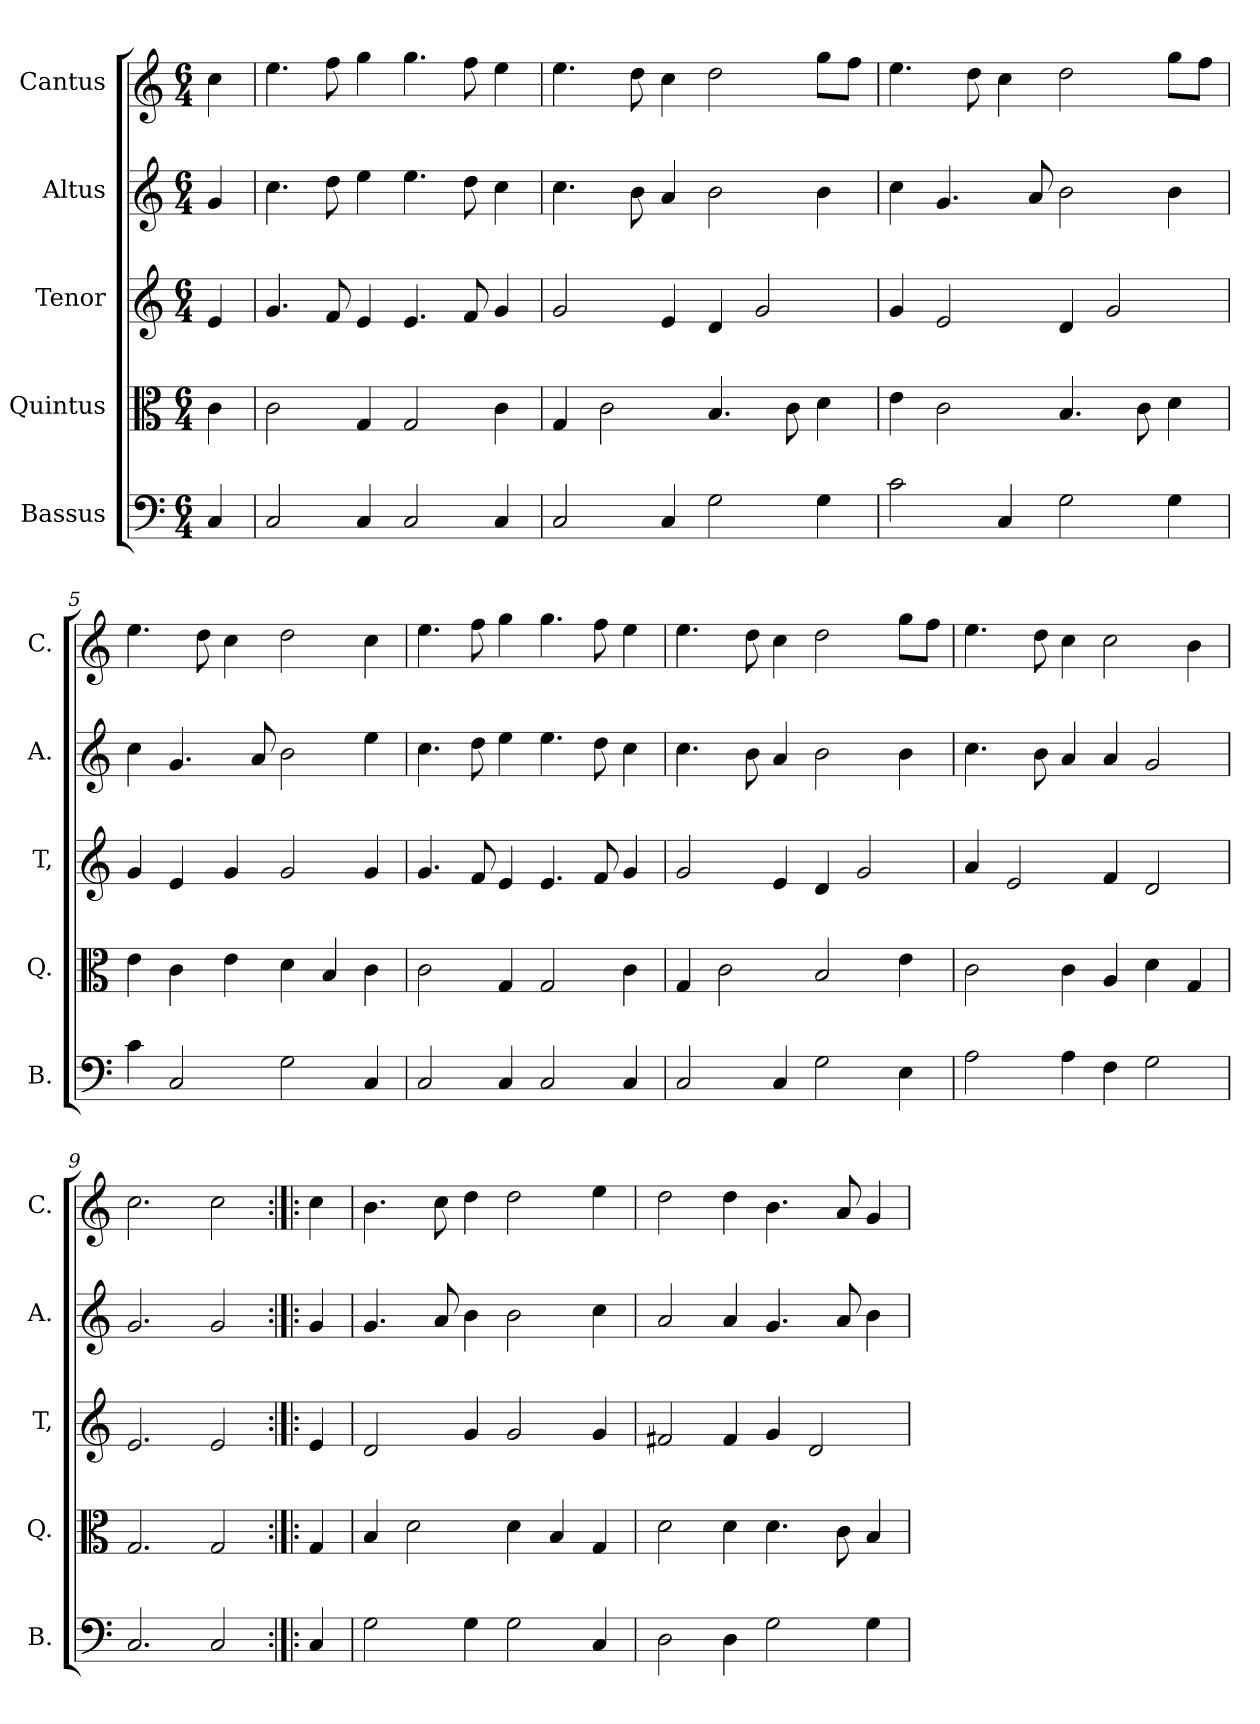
**kern	**kern	**kern	**kern	**kern
*part5	*part4	*part3	*part2	*part1
*staff5	*staff4	*staff3	*staff2	*staff1
*I"Bassus	*I"Quintus	*I"Tenor	*I"Altus	*I"Cantus
*I'B.	*I'Q.	*I'T,	*I'A.	*I'C.
*clefF4	*clefC3	*clefG2	*clefG2	*clefG2
*k[]	*k[]	*k[]	*k[]	*k[]
*C:	*C:	*C:	*C:	*C:
*M6/4	*M6/4	*M6/4	*M6/4	*M6/4
=1	=1	=1	=1	=1
4C/	4c\	4e/	4g/	4cc\
=2	=2	=2	=2	=2
2C/	2c\	4.g/	4.cc\	4.ee\
.	.	8f/	8dd\	8ff\
4C/	4G/	4e/	4ee\	4gg\
2C/	2G/	4.e/	4.ee\	4.gg\
.	.	8f/	8dd\	8ff\
4C/	4c\	4g/	4cc\	4ee\
=3	=3	=3	=3	=3
2C/	4G/	2g/	4.cc\	4.ee\
.	2c\	.	.	.
.	.	.	8b\	8dd\
4C/	.	4e/	4a/	4cc\
2G\	4.B/	4d/	2b\	2dd\
.	.	2g/	.	.
.	8c\	.	.	.
4G\	4d\	.	4b\	8gg\L
.	.	.	.	8ff\J
=4	=4	=4	=4	=4
2c\	4e\	4g/	4cc\	4.ee\
.	2c\	2e/	4.g/	.
.	.	.	.	8dd\
4C/	.	.	.	4cc\
.	.	.	8a/	.
2G\	4.B/	4d/	2b\	2dd\
.	.	2g/	.	.
.	8c\	.	.	.
4G\	4d\	.	4b\	8gg\L
.	.	.	.	8ff\J
=5	=5	=5	=5	=5
4c\	4e\	4g/	4cc\	4.ee\
2C/	4c\	4e/	4.g/	.
.	.	.	.	8dd\
.	4e\	4g/	.	4cc\
.	.	.	8a/	.
2G\	4d\	2g/	2b\	2dd\
.	4B/	.	.	.
4C/	4c\	4g/	4ee\	4cc\
=6	=6	=6	=6	=6
2C/	2c\	4.g/	4.cc\	4.ee\
.	.	8f/	8dd\	8ff\
4C/	4G/	4e/	4ee\	4gg\
2C/	2G/	4.e/	4.ee\	4.gg\
.	.	8f/	8dd\	8ff\
4C/	4c\	4g/	4cc\	4ee\
=7	=7	=7	=7	=7
2C/	4G/	2g/	4.cc\	4.ee\
.	2c\	.	.	.
.	.	.	8b\	8dd\
4C/	.	4e/	4a/	4cc\
2G\	2B/	4d/	2b\	2dd\
.	.	2g/	.	.
4E\	4e\	.	4b\	8gg\L
.	.	.	.	8ff\J
=8	=8	=8	=8	=8
2A\	2c\	4a/	4.cc\	4.ee\
.	.	2e/	.	.
.	.	.	8b\	8dd\
4A\	4c\	.	4a/	4cc\
4F\	4A/	4f/	4a/	2cc\
2G\	4d\	2d/	2g/	.
.	4G/	.	.	4b\
!!LO:LB:g=z
=9	=9	=9	=9	=9
2.C/	2.G/	2.e/	2.g/	2.cc\
2C/	2G/	2e/	2g/	2cc\
=10:|!|:	=10:|!|:	=10:|!|:	=10:|!|:	=10:|!|:
4C/	4G/	4e/	4g/	4cc\
=11	=11	=11	=11	=11
2G\	4B/	2d/	4.g/	4.b\
.	2d\	.	.	.
.	.	.	8a/	8cc\
4G\	.	4g/	4b\	4dd\
2G\	4d\	2g/	2b\	2dd\
.	4B/	.	.	.
4C/	4G/	4g/	4cc\	4ee\
=12	=12	=12	=12	=12
2D\	2d\	2f#X/	2a/	2dd\
4D\	4d\	4f#/	4a/	4dd\
2G\	4.d\	4g/	4.g/	4.b\
.	.	2d/	.	.
.	8c\	.	8a/	8a/
4G\	4B/	.	4b\	4g/
=	=	=	=	=
*-	*-	*-	*-	*-
